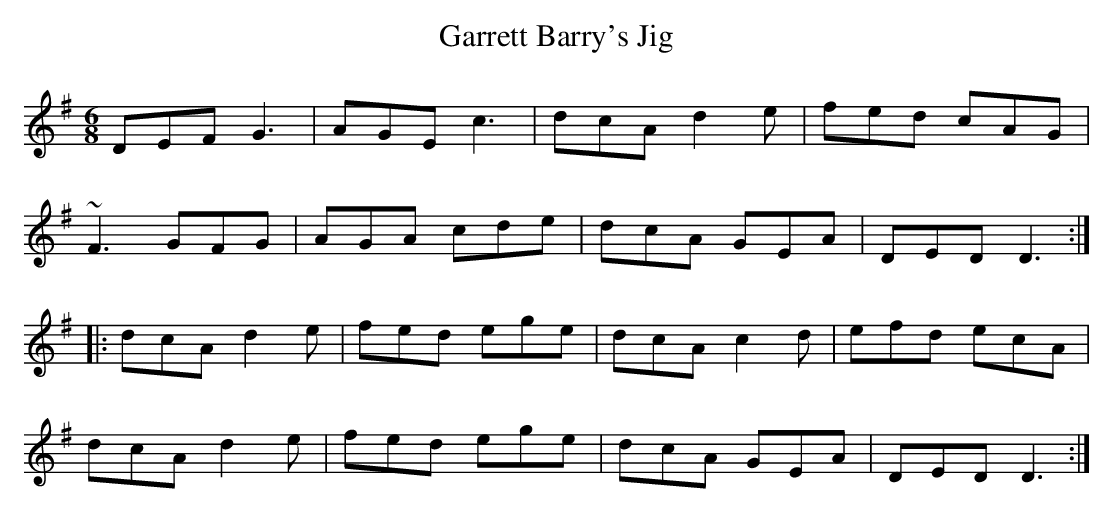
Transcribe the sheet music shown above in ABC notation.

X:1
T:Garrett Barry's Jig
M:6/8
L:1/8
K:DMix
DEF G3|AGE c3|dcA d2e|fed cAG|!
~F3 GFG|AGA cde|dcA GEA|DED D3:|!
|:dcA d2e|fed ege|dcA c2d|efd ecA|!
dcA d2e|fed ege|dcA GEA|DED D3:|]!
